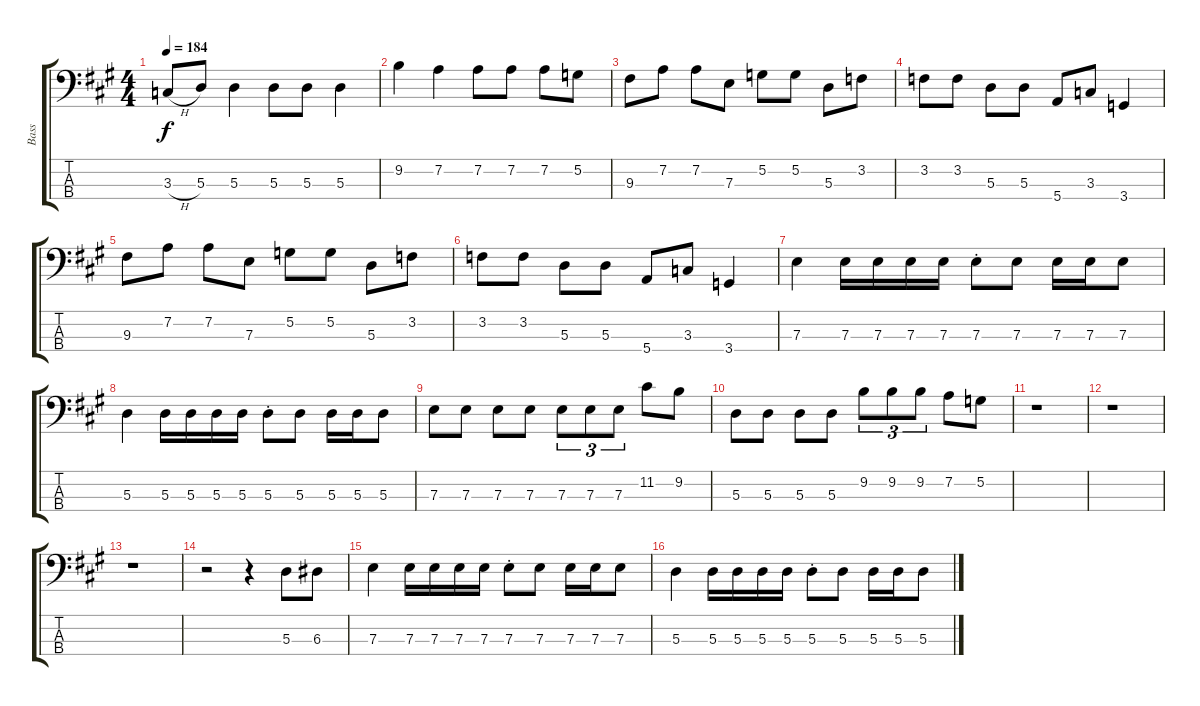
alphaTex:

\track ("Bass" "Bass") {instrument electricbassfinger}
\staff {score tabs}
\tuning (G2 D2 A1 E1) {hide}
\ts (4 4)
\tempo 184
\clef f4
\ks a
3.3{h}.8{dy f} 5.3.8 5.3.4 5.3.8 5.3.8 5.3.4 |
9.2.4 7.2.4 7.2.8 7.2.8 7.2.8 5.2.8 |
9.3.8 7.2.8 7.2.8 7.3.8 5.2.8 5.2.8 5.3.8 3.2.8 |
3.2.8 3.2.8 5.3.8 5.3.8 5.4.8 3.3.8 3.4.4 |
9.3.8 7.2.8 7.2.8 7.3.8 5.2.8 5.2.8 5.3.8 3.2.8 |
3.2.8 3.2.8 5.3.8 5.3.8 5.4.8 3.3.8 3.4.4 |
7.3.4 7.3.16 7.3.16 7.3.16 7.3.16 7.3{st}.8 7.3.8 7.3.16 7.3.16 7.3.8 |
5.3.4 5.3.16 5.3.16 5.3.16 5.3.16 5.3{st}.8 5.3.8 5.3.16 5.3.16 5.3.8 |
7.3.8 7.3.8 7.3.8 7.3.8 7.3.8{tu (3 2)} 7.3.8{tu (3 2)} 7.3.8{tu (3 2)} 11.2.8 9.2.8 |
5.3.8 5.3.8 5.3.8 5.3.8 9.2.8{tu (3 2)} 9.2.8{tu (3 2)} 9.2.8{tu (3 2)} 7.2.8 5.2.8 |
r.1 |
r.1 |
r.1 |
r.2 r.4 5.3.8 6.3.8 |
7.3.4 7.3.16 7.3.16 7.3.16 7.3.16 7.3{st}.8 7.3.8 7.3.16 7.3.16 7.3.8 |
5.3.4 5.3.16 5.3.16 5.3.16 5.3.16 5.3{st}.8 5.3.8 5.3.16 5.3.16 5.3.8
